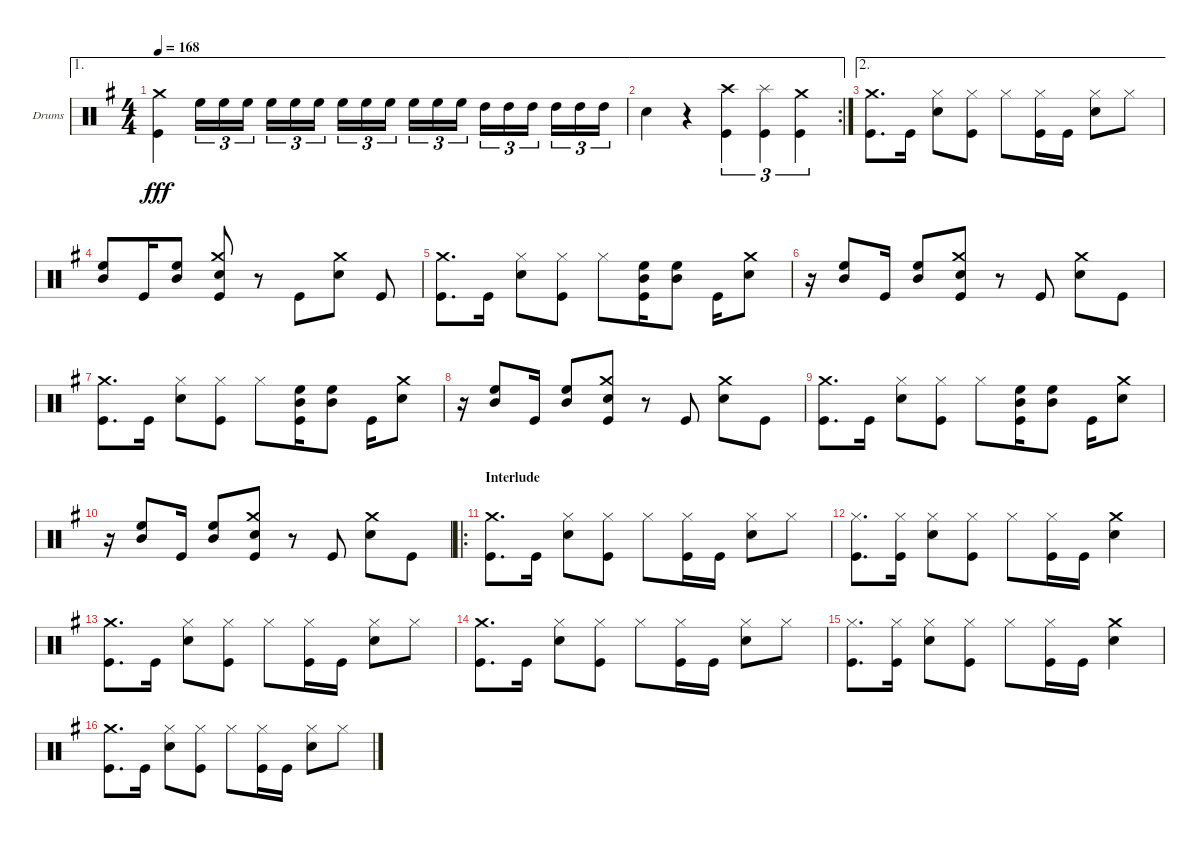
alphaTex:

\defaultSystemsLayout 4
\bracketExtendMode groupsimilarinstruments
\firstSystemTrackNameOrientation horizontal
\otherSystemsTrackNameOrientation horizontal
\track ("Nick Menza" "Drums") {instrument percussion}
\staff {score}
\articulation defaults
\ae 1
\ts (4 4)
\tempo 168
\clef neutral
\scale
0.322034
\ks g
("Kick (hit)" "Crash medium (hit)").4{dy fff} "High Floor Tom (hit)".16{tu (3 2)} "High Floor Tom (hit)".16{tu (3 2)} "High Floor Tom (hit)".16{tu (3 2)} "High Floor Tom (hit)".16{tu (3 2)} "High Floor Tom (hit)".16{tu (3 2)} "High Floor Tom (hit)".16{tu (3 2)} "High Floor Tom (hit)".16{tu (3 2)} "High Floor Tom (hit)".16{tu (3 2)} "High Floor Tom (hit)".16{tu (3 2)} "High Floor Tom (hit)".16{tu (3 2)} "High Floor Tom (hit)".16{tu (3 2)} "High Floor Tom (hit)".16{tu (3 2)} "High Tom (hit)".16{tu (3 2)} "High Tom (hit)".16{tu (3 2)} "High Tom (hit)".16{tu (3 2)} "High Tom (hit)".16{tu (3 2)} "High Tom (hit)".16{tu (3 2)} "High Tom (hit)".16{tu (3 2)} |
\ae 1
\rc 2
\scale
0.355932 "Snare (hit) 2".4 r.4 ("Kick (hit)" "Crash high (hit)").4{tu (3 2)} ("Kick (hit)" "Splash (hit)").4{tu (3 2)} ("Kick (hit)" "Crash medium (hit)").4{tu (3 2)} |
\ae 2
\scale
0.333333 ("Kick (hit)" "Crash medium (hit)").8{d} "Kick (hit)".16 ("Hi-Hat (closed)" "Snare (hit) 2").8 ("Kick (hit)" "Hi-Hat (closed)").8 "Hi-Hat (closed)".8 ("Kick (hit)" "Hi-Hat (closed)").16 "Kick (hit)".16 ("Hi-Hat (closed)" "Snare (hit) 2").8 "Hi-Hat (closed)".8 |
\scale
0.333333 ("Mid Tom (hit)" "High Floor Tom (hit)").8 "Kick (hit)".16 ("Mid Tom (hit)" "High Floor Tom (hit)").8 ("Kick (hit)" "Snare (hit) 2" "Crash medium (hit)").8 r.8 "Kick (hit)".8 ("Snare (hit) 2" "Crash medium (hit)").8 "Kick (hit)".8 |
\scale
0.333333 ("Kick (hit)" "Crash medium (hit)").8{d} "Kick (hit)".16 ("Hi-Hat (closed)" "Snare (hit) 2").8 ("Kick (hit)" "Hi-Hat (closed)").8 "Hi-Hat (closed)".8 ("Kick (hit)" "Mid Tom (hit)" "High Floor Tom (hit)").16 ("Mid Tom (hit)" "High Floor Tom (hit)").8 "Kick (hit)".16 ("Crash medium (hit)" "Snare (hit) 2").8 |
\scale
0.333333 r.16 ("Mid Tom (hit)" "High Floor Tom (hit)").8 "Kick (hit)".16 ("Mid Tom (hit)" "High Floor Tom (hit)").8 ("Kick (hit)" "Snare (hit) 2" "Crash medium (hit)").8 r.8 "Kick (hit)".8 ("Snare (hit) 2" "Crash medium (hit)").8 "Kick (hit)".8 |
\scale
0.333333 ("Kick (hit)" "Crash medium (hit)").8{d} "Kick (hit)".16 ("Hi-Hat (closed)" "Snare (hit) 2").8 ("Kick (hit)" "Hi-Hat (closed)").8 "Hi-Hat (closed)".8 ("Kick (hit)" "Mid Tom (hit)" "High Floor Tom (hit)").16 ("Mid Tom (hit)" "High Floor Tom (hit)").8 "Kick (hit)".16 ("Crash medium (hit)" "Snare (hit) 2").8 |
\scale
0.333333 r.16 ("Mid Tom (hit)" "High Floor Tom (hit)").8 "Kick (hit)".16 ("Mid Tom (hit)" "High Floor Tom (hit)").8 ("Kick (hit)" "Snare (hit) 2" "Crash medium (hit)").8 r.8 "Kick (hit)".8 ("Snare (hit) 2" "Crash medium (hit)").8 "Kick (hit)".8 |
\scale
0.311475 ("Kick (hit)" "Crash medium (hit)").8{d} "Kick (hit)".16 ("Hi-Hat (closed)" "Snare (hit) 2").8 ("Kick (hit)" "Hi-Hat (closed)").8 "Hi-Hat (closed)".8 ("Kick (hit)" "Mid Tom (hit)" "High Floor Tom (hit)").16 ("Mid Tom (hit)" "High Floor Tom (hit)").8 "Kick (hit)".16 ("Crash medium (hit)" "Snare (hit) 2").8 |
\scale
0.311475 r.16 ("Mid Tom (hit)" "High Floor Tom (hit)").8 "Kick (hit)".16 ("Mid Tom (hit)" "High Floor Tom (hit)").8 ("Kick (hit)" "Snare (hit) 2" "Crash medium (hit)").8 r.8 "Kick (hit)".8 ("Snare (hit) 2" "Crash medium (hit)").8 "Kick (hit)".8 |
\ro
\section ("" "Interlude")
\scale
0.377049 ("Kick (hit)" "Crash medium (hit)").8{d} "Kick (hit)".16 ("Hi-Hat (closed)" "Snare (hit) 2").8 ("Kick (hit)" "Hi-Hat (closed)").8 "Hi-Hat (closed)".8 ("Kick (hit)" "Hi-Hat (closed)").16 "Kick (hit)".16 ("Hi-Hat (closed)" "Snare (hit) 2").8 "Hi-Hat (closed)".8 |
\scale
0.333333 ("Kick (hit)" "Hi-Hat (closed)").8{d} ("Kick (hit)" "Hi-Hat (closed)").16 ("Hi-Hat (closed)" "Snare (hit) 2").8 ("Kick (hit)" "Hi-Hat (closed)").8 "Hi-Hat (closed)".8 ("Kick (hit)" "Hi-Hat (closed)").16 "Kick (hit)".16 ("Snare (hit) 2" "Crash medium (hit)").4 |
\scale
0.333333 ("Kick (hit)" "Crash medium (hit)").8{d} "Kick (hit)".16 ("Hi-Hat (closed)" "Snare (hit) 2").8 ("Kick (hit)" "Hi-Hat (closed)").8 "Hi-Hat (closed)".8 ("Kick (hit)" "Hi-Hat (closed)").16 "Kick (hit)".16 ("Hi-Hat (closed)" "Snare (hit) 2").8 "Hi-Hat (closed)".8 |
\scale
0.333333 ("Kick (hit)" "Crash medium (hit)").8{d} "Kick (hit)".16 ("Hi-Hat (closed)" "Snare (hit) 2").8 ("Kick (hit)" "Hi-Hat (closed)").8 "Hi-Hat (closed)".8 ("Kick (hit)" "Hi-Hat (closed)").16 "Kick (hit)".16 ("Hi-Hat (closed)" "Snare (hit) 2").8 "Hi-Hat (closed)".8 |
\scale
0.333333 ("Kick (hit)" "Hi-Hat (closed)").8{d} ("Kick (hit)" "Hi-Hat (closed)").16 ("Hi-Hat (closed)" "Snare (hit) 2").8 ("Kick (hit)" "Hi-Hat (closed)").8 "Hi-Hat (closed)".8 ("Kick (hit)" "Hi-Hat (closed)").16 "Kick (hit)".16 ("Snare (hit) 2" "Crash medium (hit)").4 |
\scale
0.333333 ("Kick (hit)" "Crash medium (hit)").8{d} "Kick (hit)".16 ("Hi-Hat (closed)" "Snare (hit) 2").8 ("Kick (hit)" "Hi-Hat (closed)").8 "Hi-Hat (closed)".8 ("Kick (hit)" "Hi-Hat (closed)").16 "Kick (hit)".16 ("Hi-Hat (closed)" "Snare (hit) 2").8 "Hi-Hat (closed)".8
